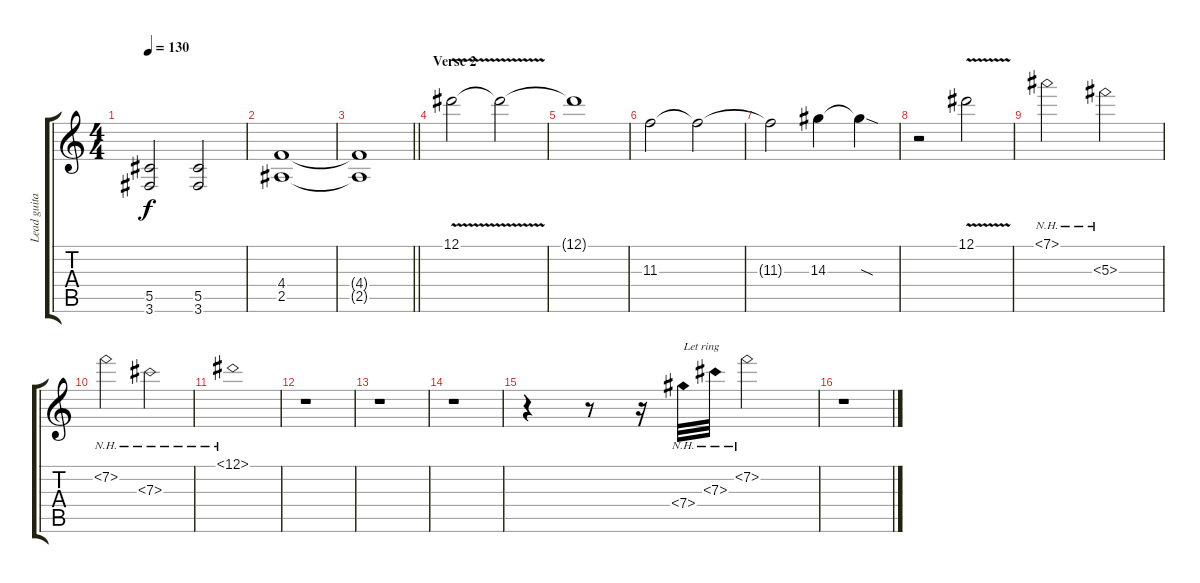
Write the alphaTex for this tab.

\track ("Lead guitar" "Lead guita") {instrument overdrivenguitar}
\staff {score tabs}
\tuning (Eb4 Bb3 Gb3 Db3 Ab2 Eb2) {hide}
\ts (4 4)
\tempo 130
\clef g2
\ks c
(5.5 3.6).2{dy f} (5.5 3.6).2 |
(4.4 2.5).1 |
\barLineRight lightlight
(4.4{t} 2.5{t}).1 |
\section ("" "Verse 2")
12.1{v}.2{volume 0} 12.1{t}.2{volume 10} |
12.1{t}.1 |
11.3.2{volume 5 instrument overdrivenguitar} 11.3{t}.2{volume 7} |
11.3{t}.2 14.3.4 14.3{sod t}.4 |
r.2 12.1{v}.2{volume 5} |
7.1{nh}.2{volume 10 instrument electricguitarclean} 5.3{nh}.2 |
7.2{nh}.2 7.3{nh}.2 |
12.1{nh}.1 |
r.1 |
r.1 |
r.1 |
r.4 r.8 r.16 7.4{nh}.32{txt "Let ring" volume 8} 7.3{nh}.32 7.2{nh}.2 |
r.1
